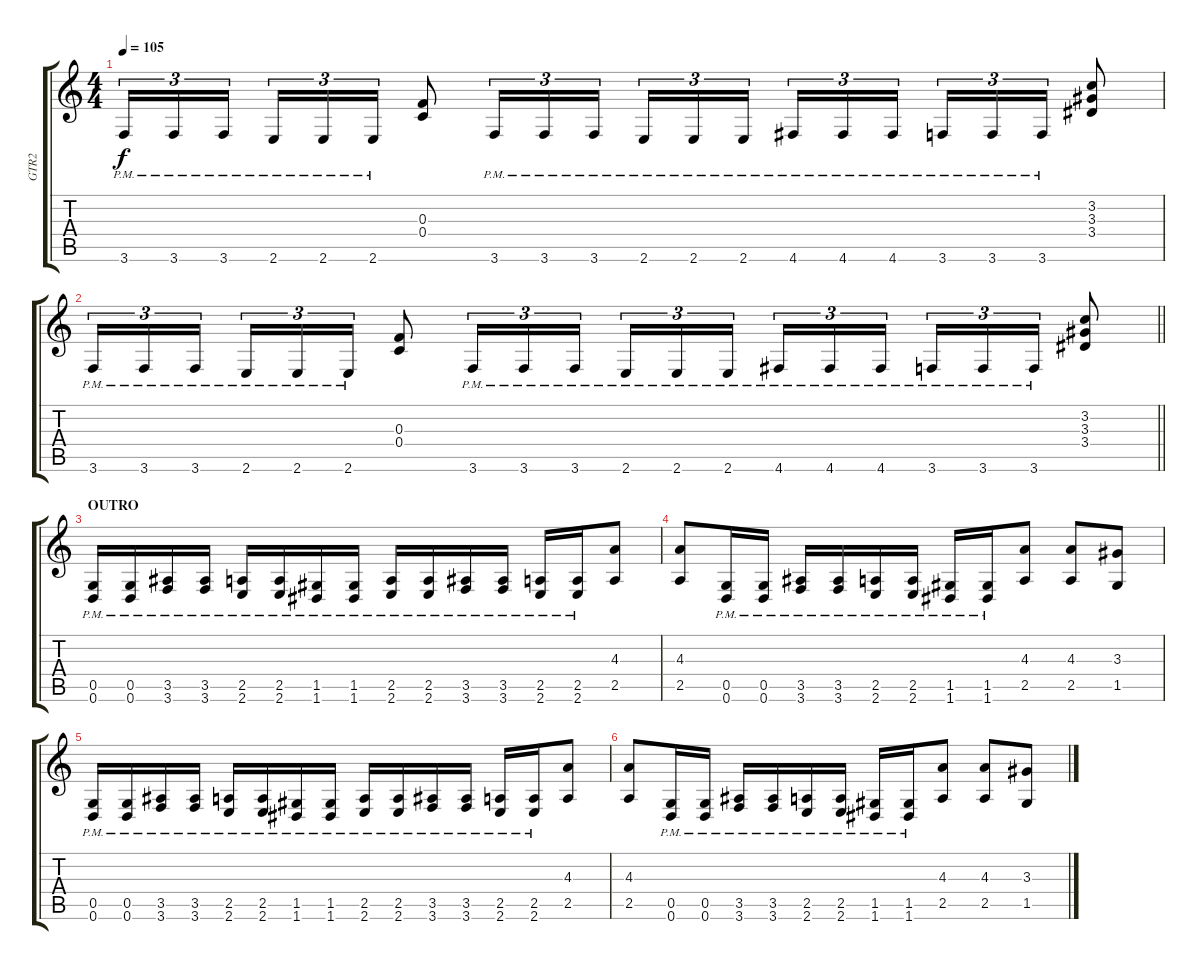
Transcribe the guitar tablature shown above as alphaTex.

\track ("GTR2" "GTR2") {instrument overdrivenguitar}
\staff {score tabs}
\tuning (D4 A3 F3 C3 G2 D2) {hide}
\ts (4 4)
\tempo 105
\clef g2
\ks c
3.6{pm}.16{tu (3 2) dy f} 3.6{pm}.16{tu (3 2)} 3.6{pm}.16{tu (3 2) beam splitsecondary} 2.6{pm}.16{tu (3 2)} 2.6{pm}.16{tu (3 2)} 2.6{pm}.16{tu (3 2)} (0.3 0.4).8 3.6{pm}.16{tu (3 2)} 3.6{pm}.16{tu (3 2)} 3.6{pm}.16{tu (3 2)} 2.6{pm}.16{tu (3 2)} 2.6{pm}.16{tu (3 2)} 2.6{pm}.16{tu (3 2) beam splitsecondary} 4.6{pm}.16{tu (3 2)} 4.6{pm}.16{tu (3 2)} 4.6{pm}.16{tu (3 2)} 3.6{pm}.16{tu (3 2)} 3.6{pm}.16{tu (3 2)} 3.6{pm}.16{tu (3 2)} (3.2 3.3 3.4).8 |
\barLineRight lightlight
3.6{pm}.16{tu (3 2)} 3.6{pm}.16{tu (3 2)} 3.6{pm}.16{tu (3 2) beam splitsecondary} 2.6{pm}.16{tu (3 2)} 2.6{pm}.16{tu (3 2)} 2.6{pm}.16{tu (3 2)} (0.3 0.4).8 3.6{pm}.16{tu (3 2)} 3.6{pm}.16{tu (3 2)} 3.6{pm}.16{tu (3 2)} 2.6{pm}.16{tu (3 2)} 2.6{pm}.16{tu (3 2)} 2.6{pm}.16{tu (3 2) beam splitsecondary} 4.6{pm}.16{tu (3 2)} 4.6{pm}.16{tu (3 2)} 4.6{pm}.16{tu (3 2)} 3.6{pm}.16{tu (3 2)} 3.6{pm}.16{tu (3 2)} 3.6{pm}.16{tu (3 2)} (3.2 3.3 3.4).8 |
\section ("" "OUTRO")
(0.5{pm} 0.6{pm}).16 (0.5{pm} 0.6{pm}).16 (3.5{pm} 3.6{pm}).16 (3.5{pm} 3.6{pm}).16 (2.5{pm} 2.6{pm}).16 (2.5{pm} 2.6{pm}).16 (1.5{pm} 1.6{pm}).16 (1.5{pm} 1.6{pm}).16 (2.5{pm} 2.6{pm}).16 (2.5{pm} 2.6{pm}).16 (3.5{pm} 3.6{pm}).16 (3.5{pm} 3.6{pm}).16 (2.5{pm} 2.6{pm}).16 (2.5{pm} 2.6{pm}).16 (4.3 2.5).8 |
(4.3 2.5).8 (0.5{pm} 0.6{pm}).16 (0.5{pm} 0.6{pm}).16 (3.5{pm} 3.6{pm}).16 (3.5{pm} 3.6{pm}).16 (2.5{pm} 2.6{pm}).16 (2.5{pm} 2.6{pm}).16 (1.5{pm} 1.6{pm}).16 (1.5{pm} 1.6{pm}).16 (4.3 2.5).8 (4.3 2.5).8 (3.3 1.5).8 |
(0.5{pm} 0.6{pm}).16 (0.5{pm} 0.6{pm}).16 (3.5{pm} 3.6{pm}).16 (3.5{pm} 3.6{pm}).16 (2.5{pm} 2.6{pm}).16 (2.5{pm} 2.6{pm}).16 (1.5{pm} 1.6{pm}).16 (1.5{pm} 1.6{pm}).16 (2.5{pm} 2.6{pm}).16 (2.5{pm} 2.6{pm}).16 (3.5{pm} 3.6{pm}).16 (3.5{pm} 3.6{pm}).16 (2.5{pm} 2.6{pm}).16 (2.5{pm} 2.6{pm}).16 (4.3 2.5).8 |
(4.3 2.5).8 (0.5{pm} 0.6{pm}).16 (0.5{pm} 0.6{pm}).16 (3.5{pm} 3.6{pm}).16 (3.5{pm} 3.6{pm}).16 (2.5{pm} 2.6{pm}).16 (2.5{pm} 2.6{pm}).16 (1.5{pm} 1.6{pm}).16 (1.5{pm} 1.6{pm}).16 (4.3 2.5).8 (4.3 2.5).8 (3.3 1.5).8
